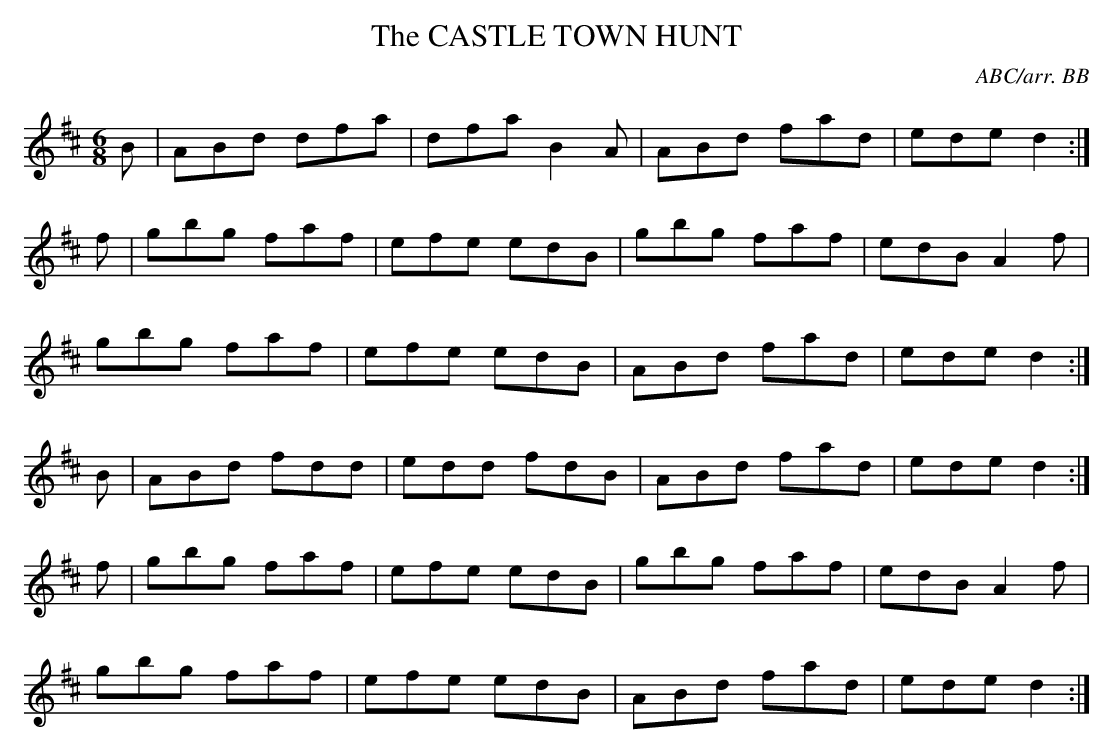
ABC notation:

X:1
T:CASTLE TOWN HUNT, The
C:ABC/arr. BB
(and repeat) mm 1-4 and 13-16.
M:6/8
L:1/8
K:D % simplified version
B|ABd dfa|dfa B2A|ABd fad|ede d2 :|
f|gbg faf|efe edB|gbg faf|edB A2f|
gbg faf|efe edB|ABd fad|ede d2 :|
B|ABd fdd|edd fdB|ABd fad|ede d2 :|
f|gbg faf|efe edB|gbg faf|edB A2f|
gbg faf|efe edB|ABd fad|ede d2 :|
